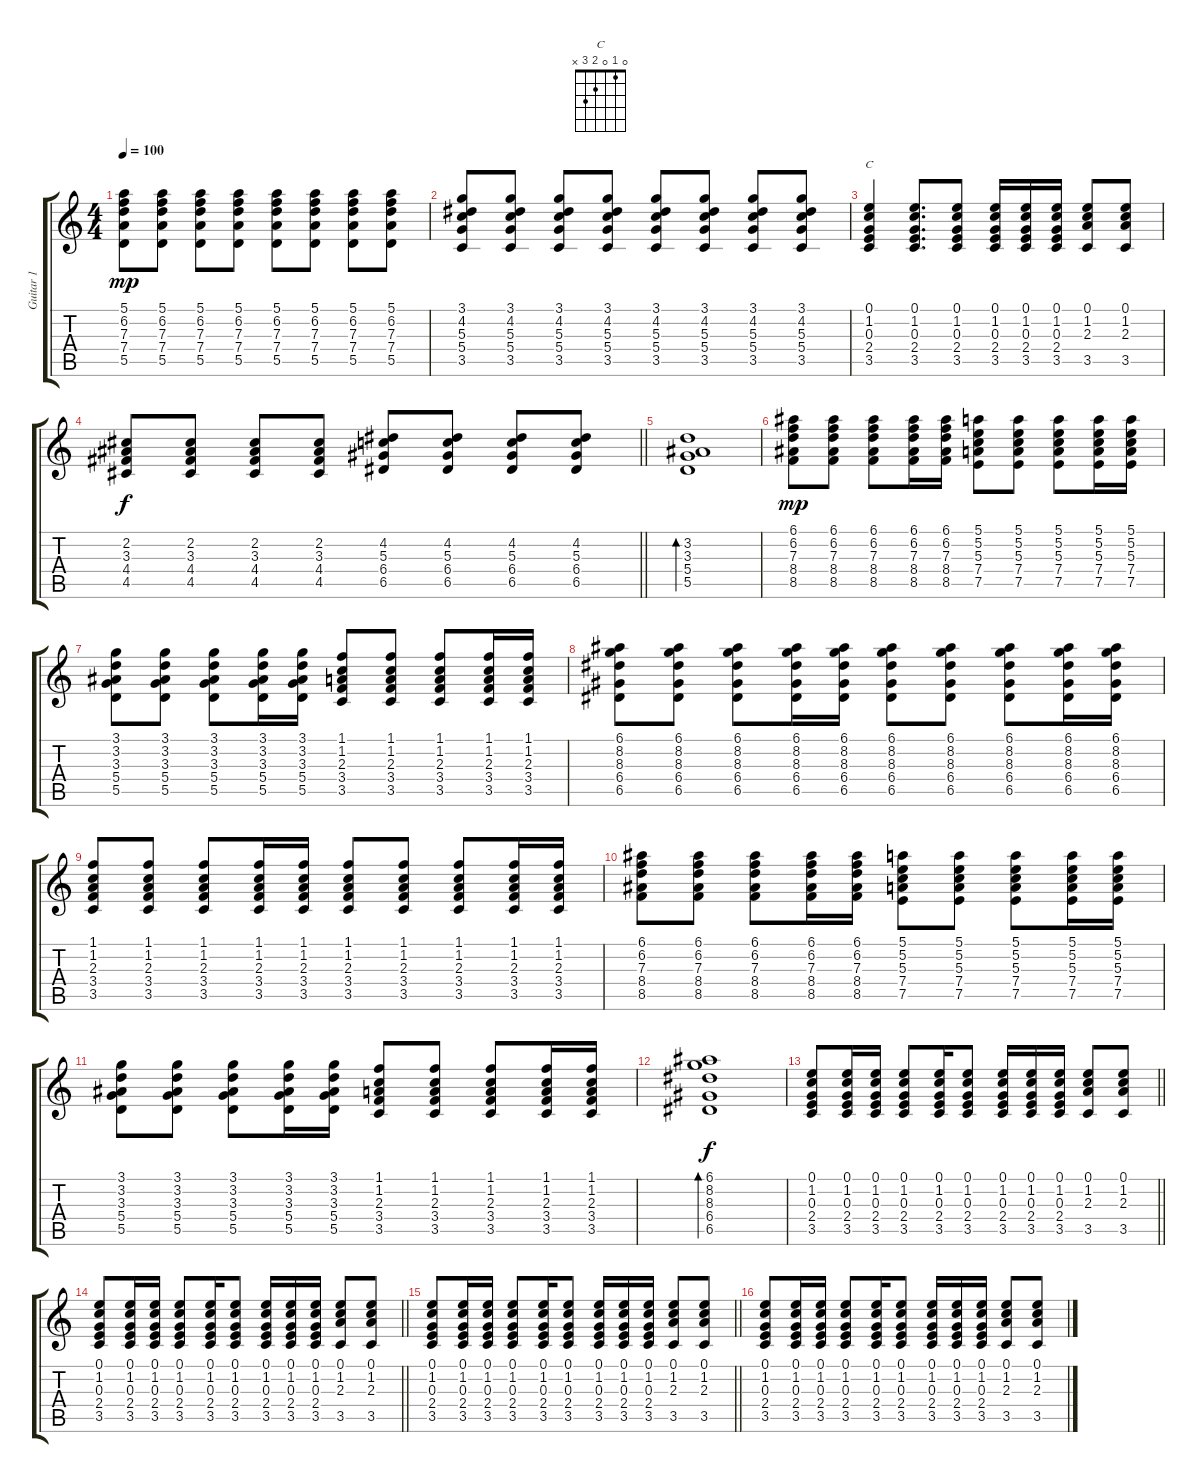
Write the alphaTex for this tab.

\track ("Guitar 1" "Guitar 1") {instrument acousticguitarsteel}
\staff {score tabs}
\tuning (E4 B3 G3 D3 A2 E2) {hide}
\chord ("C" 0 1 0 2 3 x)
\ts (4 4)
\tempo 100
\clef g2
\ks c
(5.1 6.2 7.3 7.4 5.5).8{dy mp} (5.1 6.2 7.3 7.4 5.5).8 (5.1 6.2 7.3 7.4 5.5).8 (5.1 6.2 7.3 7.4 5.5).8 (5.1 6.2 7.3 7.4 5.5).8 (5.1 6.2 7.3 7.4 5.5).8 (5.1 6.2 7.3 7.4 5.5).8 (5.1 6.2 7.3 7.4 5.5).8 |
(3.1 4.2 5.3 5.4 3.5).8 (3.1 4.2 5.3 5.4 3.5).8 (3.1 4.2 5.3 5.4 3.5).8 (3.1 4.2 5.3 5.4 3.5).8 (3.1 4.2 5.3 5.4 3.5).8 (3.1 4.2 5.3 5.4 3.5).8 (3.1 4.2 5.3 5.4 3.5).8 (3.1 4.2 5.3 5.4 3.5).8 |
(0.1 1.2 0.3 2.4 3.5).4{ch "C"} (0.1 1.2 0.3 2.4 3.5).8{d} (0.1 1.2 0.3 2.4 3.5).8 (0.1 1.2 0.3 2.4 3.5).16 (0.1 1.2 0.3 2.4 3.5).16 (0.1 1.2 0.3 2.4 3.5).16 (0.1 1.2 2.3 3.5).8 (0.1 1.2 2.3 3.5).8 |
\barLineRight lightlight
(2.2 3.3 4.4 4.5).8{dy f} (2.2 3.3 4.4 4.5).8 (2.2 3.3 4.4 4.5).8 (2.2 3.3 4.4 4.5).8 (4.2 5.3 6.4 6.5).8 (4.2 5.3 6.4 6.5).8 (4.2 5.3 6.4 6.5).8 (4.2 5.3 6.4 6.5).8 |
(3.2 3.3 5.4 5.5).1{bd 120} |
(6.1 6.2 7.3 8.4 8.5).8{dy mp} (6.1 6.2 7.3 8.4 8.5).8 (6.1 6.2 7.3 8.4 8.5).8 (6.1 6.2 7.3 8.4 8.5).16 (6.1 6.2 7.3 8.4 8.5).16 (5.1 5.2 5.3 7.4 7.5).8 (5.1 5.2 5.3 7.4 7.5).8 (5.1 5.2 5.3 7.4 7.5).8 (5.1 5.2 5.3 7.4 7.5).16 (5.1 5.2 5.3 7.4 7.5).16 |
(3.1 3.2 3.3 5.4 5.5).8 (3.1 3.2 3.3 5.4 5.5).8 (3.1 3.2 3.3 5.4 5.5).8 (3.1 3.2 3.3 5.4 5.5).16 (3.1 3.2 3.3 5.4 5.5).16 (1.1 1.2 2.3 3.4 3.5).8 (1.1 1.2 2.3 3.4 3.5).8 (1.1 1.2 2.3 3.4 3.5).8 (1.1 1.2 2.3 3.4 3.5).16 (1.1 1.2 2.3 3.4 3.5).16 |
(6.1 8.2 8.3 6.4 6.5).8 (6.1 8.2 8.3 6.4 6.5).8 (6.1 8.2 8.3 6.4 6.5).8 (6.1 8.2 8.3 6.4 6.5).16 (6.1 8.2 8.3 6.4 6.5).16 (6.1 8.2 8.3 6.4 6.5).8 (6.1 8.2 8.3 6.4 6.5).8 (6.1 8.2 8.3 6.4 6.5).8 (6.1 8.2 8.3 6.4 6.5).16 (6.1 8.2 8.3 6.4 6.5).16 |
(1.1 1.2 2.3 3.4 3.5).8 (1.1 1.2 2.3 3.4 3.5).8 (1.1 1.2 2.3 3.4 3.5).8 (1.1 1.2 2.3 3.4 3.5).16 (1.1 1.2 2.3 3.4 3.5).16 (1.1 1.2 2.3 3.4 3.5).8 (1.1 1.2 2.3 3.4 3.5).8 (1.1 1.2 2.3 3.4 3.5).8 (1.1 1.2 2.3 3.4 3.5).16 (1.1 1.2 2.3 3.4 3.5).16 |
(6.1 6.2 7.3 8.4 8.5).8 (6.1 6.2 7.3 8.4 8.5).8 (6.1 6.2 7.3 8.4 8.5).8 (6.1 6.2 7.3 8.4 8.5).16 (6.1 6.2 7.3 8.4 8.5).16 (5.1 5.2 5.3 7.4 7.5).8 (5.1 5.2 5.3 7.4 7.5).8 (5.1 5.2 5.3 7.4 7.5).8 (5.1 5.2 5.3 7.4 7.5).16 (5.1 5.2 5.3 7.4 7.5).16 |
(3.1 3.2 3.3 5.4 5.5).8 (3.1 3.2 3.3 5.4 5.5).8 (3.1 3.2 3.3 5.4 5.5).8 (3.1 3.2 3.3 5.4 5.5).16 (3.1 3.2 3.3 5.4 5.5).16 (1.1 1.2 2.3 3.4 3.5).8 (1.1 1.2 2.3 3.4 3.5).8 (1.1 1.2 2.3 3.4 3.5).8 (1.1 1.2 2.3 3.4 3.5).16 (1.1 1.2 2.3 3.4 3.5).16 |
(6.1 8.2 8.3 6.4 6.5).1{bd 120 dy f} |
\barLineRight lightlight
(0.1 1.2 0.3 2.4 3.5).8 (0.1 1.2 0.3 2.4 3.5).16 (0.1 1.2 0.3 2.4 3.5).16 (0.1 1.2 0.3 2.4 3.5).8 (0.1 1.2 0.3 2.4 3.5).16 (0.1 1.2 0.3 2.4 3.5).8 (0.1 1.2 0.3 2.4 3.5).16 (0.1 1.2 0.3 2.4 3.5).16 (0.1 1.2 0.3 2.4 3.5).16 (0.1 1.2 2.3 3.5).8 (0.1 1.2 2.3 3.5).8 |
\barLineRight lightlight
(0.1 1.2 0.3 2.4 3.5).8 (0.1 1.2 0.3 2.4 3.5).16 (0.1 1.2 0.3 2.4 3.5).16 (0.1 1.2 0.3 2.4 3.5).8 (0.1 1.2 0.3 2.4 3.5).16 (0.1 1.2 0.3 2.4 3.5).8 (0.1 1.2 0.3 2.4 3.5).16 (0.1 1.2 0.3 2.4 3.5).16 (0.1 1.2 0.3 2.4 3.5).16 (0.1 1.2 2.3 3.5).8 (0.1 1.2 2.3 3.5).8 |
\barLineRight lightlight
(0.1 1.2 0.3 2.4 3.5).8 (0.1 1.2 0.3 2.4 3.5).16 (0.1 1.2 0.3 2.4 3.5).16 (0.1 1.2 0.3 2.4 3.5).8 (0.1 1.2 0.3 2.4 3.5).16 (0.1 1.2 0.3 2.4 3.5).8 (0.1 1.2 0.3 2.4 3.5).16 (0.1 1.2 0.3 2.4 3.5).16 (0.1 1.2 0.3 2.4 3.5).16 (0.1 1.2 2.3 3.5).8 (0.1 1.2 2.3 3.5).8 |
(0.1 1.2 0.3 2.4 3.5).8 (0.1 1.2 0.3 2.4 3.5).16 (0.1 1.2 0.3 2.4 3.5).16 (0.1 1.2 0.3 2.4 3.5).8 (0.1 1.2 0.3 2.4 3.5).16 (0.1 1.2 0.3 2.4 3.5).8 (0.1 1.2 0.3 2.4 3.5).16 (0.1 1.2 0.3 2.4 3.5).16 (0.1 1.2 0.3 2.4 3.5).16 (0.1 1.2 2.3 3.5).8 (0.1 1.2 2.3 3.5).8
